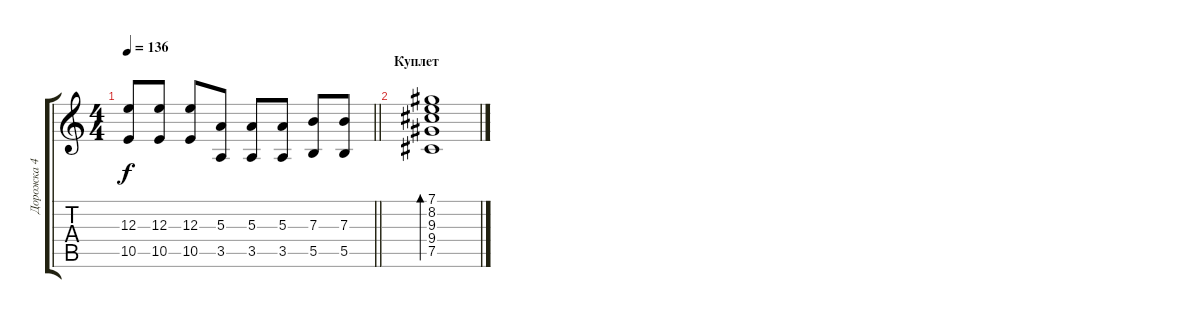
\track ("Дорожка 4" "Дорожка 4") {instrument electricguitarclean}
\staff {score tabs}
\tuning (Db4 Ab3 E3 B2 Gb2 B1) {hide}
\ts (4 4)
\tempo 136
\clef g2
\barLineRight lightlight
\ks c
(12.3 10.5).8{dy f} (12.3 10.5).8 (12.3 10.5).8 (5.3 3.5).8 (5.3 3.5).8 (5.3 3.5).8 (7.3 5.5).8 (7.3 5.5).8 |
\section ("" "Куплет")
(7.1 8.2 9.3 9.4 7.5).1{bd 480 volume 4 instrument electricguitarclean}
